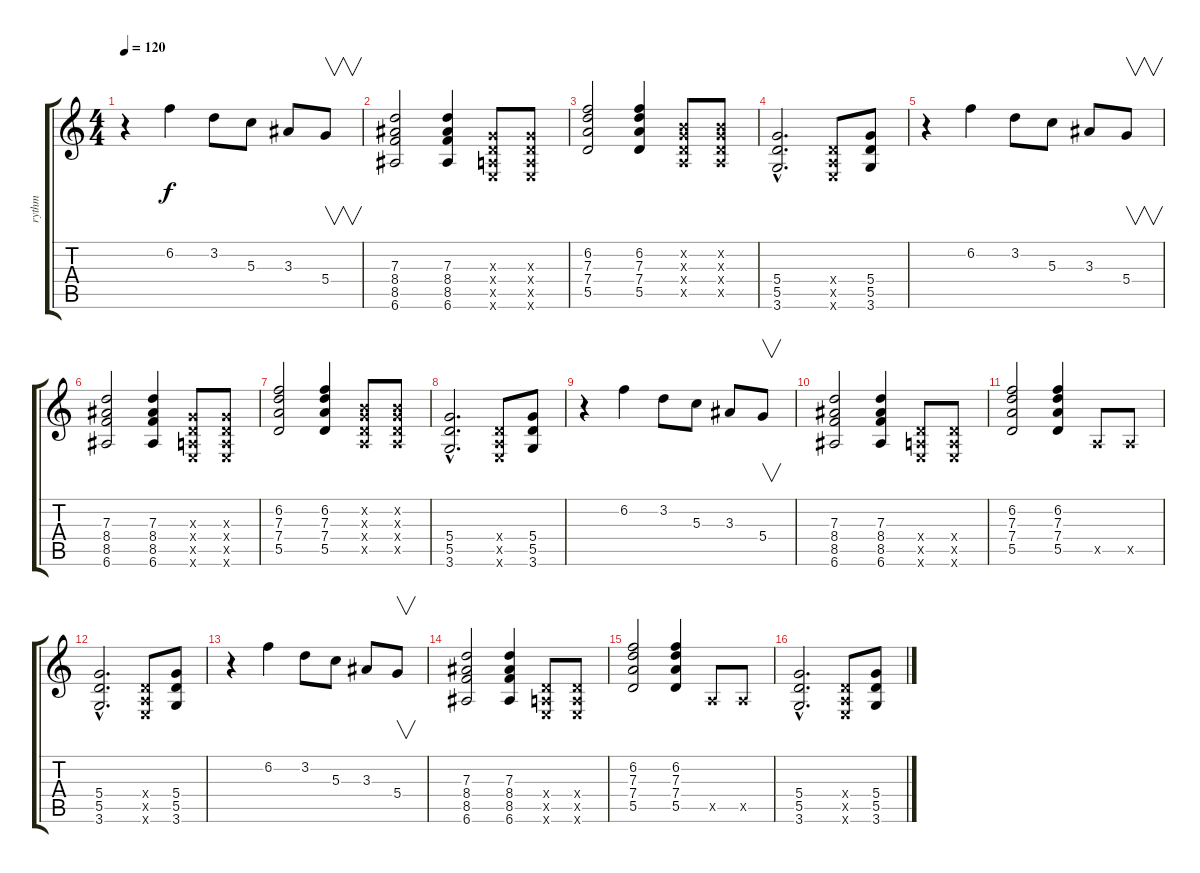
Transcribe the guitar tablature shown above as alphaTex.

\track ("rythm" "rythm") {instrument electricguitarclean}
\staff {score tabs}
\tuning (E4 B3 G3 D3 A2 E2) {hide}
\ts (4 4)
\tempo 120
\clef g2
\ks c
r.4{dy f instrument electricguitarclean} 6.2.4{txt ""} 3.2.8 5.3.8 3.3.8 5.4.8{v} |
(7.3 8.4 8.5 6.6).2{txt ""} (7.3 8.4 8.5 6.6).4 (0.3{x} 0.4{x} 0.5{x} 0.6{x}).8{txt ""} (0.3{x} 0.4{x} 0.5{x} 0.6{x}).8 |
(6.2 7.3 7.4 5.5).2{txt ""} (6.2 7.3 7.4 5.5).4 (0.2{x} 0.3{x} 0.4{x} 0.5{x}).8{txt ""} (0.2{x} 0.3{x} 0.4{x} 0.5{x}).8 |
(5.4{hac} 5.5{hac} 3.6{hac}).2{d txt ""} (0.4{x} 0.5{x} 0.6{x}).8 (5.4 5.5 3.6).8 |
r.4 6.2.4{txt ""} 3.2.8 5.3.8 3.3.8 5.4.8{v} |
(7.3 8.4 8.5 6.6).2{txt ""} (7.3 8.4 8.5 6.6).4 (0.3{x} 0.4{x} 0.5{x} 0.6{x}).8{txt ""} (0.3{x} 0.4{x} 0.5{x} 0.6{x}).8 |
(6.2 7.3 7.4 5.5).2{txt ""} (6.2 7.3 7.4 5.5).4 (0.2{x} 0.3{x} 0.4{x} 0.5{x}).8{txt ""} (0.2{x} 0.3{x} 0.4{x} 0.5{x}).8 |
(5.4{hac} 5.5{hac} 3.6{hac}).2{d txt ""} (0.4{x} 0.5{x} 0.6{x}).8 (5.4 5.5 3.6).8 |
r.4 6.2.4{txt ""} 3.2.8 5.3.8 3.3.8 5.4.8{v} |
(7.3 8.4 8.5 6.6).2{txt ""} (7.3 8.4 8.5 6.6).4 (0.4{x} 0.5{x} 0.6{x}).8{txt ""} (0.4{x} 0.5{x} 0.6{x}).8 |
(6.2 7.3 7.4 5.5).2{txt ""} (6.2 7.3 7.4 5.5).4 0.5{x}.8{txt ""} 0.5{x}.8 |
(5.4{hac} 5.5{hac} 3.6{hac}).2{d txt ""} (0.4{x} 0.5{x} 0.6{x}).8 (5.4 5.5 3.6).8 |
r.4 6.2.4{txt ""} 3.2.8 5.3.8 3.3.8 5.4.8{v} |
(7.3 8.4 8.5 6.6).2{txt ""} (7.3 8.4 8.5 6.6).4 (0.4{x} 0.5{x} 0.6{x}).8{txt ""} (0.4{x} 0.5{x} 0.6{x}).8 |
(6.2 7.3 7.4 5.5).2{txt ""} (6.2 7.3 7.4 5.5).4 0.5{x}.8{txt ""} 0.5{x}.8 |
(5.4{hac} 5.5{hac} 3.6{hac}).2{d txt ""} (0.4{x} 0.5{x} 0.6{x}).8 (5.4 5.5 3.6).8
